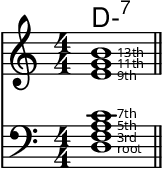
\version "2.24.4"
\language "english"
#(ly:set-option 'crop #t)
\include "include/alt.ly"
\score {
  \midi {
    \tempo 4=120
  }
  \layout {
    \context {
      \Score
      \omit BarNumber
    }
    indent = 0\mm
  }
  {
    <<
    \chords {
      \set chordChanges = ##t % only show chords when they change
      \set noChordSymbol = ""
      \set minorChordModifier = \markup { "-" }
      \set midiMaximumVolume = #0 % prevent named chords sounding
      d1:min7
    }
    \new Staff {
      \key c \major
      \numericTimeSignature
      \time 4/4
      \clef treble {
        \relative {
          \skip \f % spacer to set voice volume
          \set fingeringOrientations = #'(right)
          <
            e'\finger\markup{\override #'(font-name . "sans")"9th"}
            g\finger\markup{\override #'(font-name . "sans")"11th"}
            b\finger\markup{\override #'(font-name . "sans")"13th"}
          >1
          \bar "||"
        }
      }
    }
    \new Staff {
      \clef bass {
        \relative {
          \skip \f % spacer to set voice volume
          \set fingeringOrientations = #'(right)
          <
            d\finger\markup{\override #'(font-name . "sans")"root"}
            f\finger\markup{\override #'(font-name . "sans")"3rd"}
            a\finger\markup{\override #'(font-name . "sans")"5th"}
            c\finger\markup{\override #'(font-name . "sans")"7th"}
          >1
          \bar "||"
        }
      }
    }
    >>
  }
}
